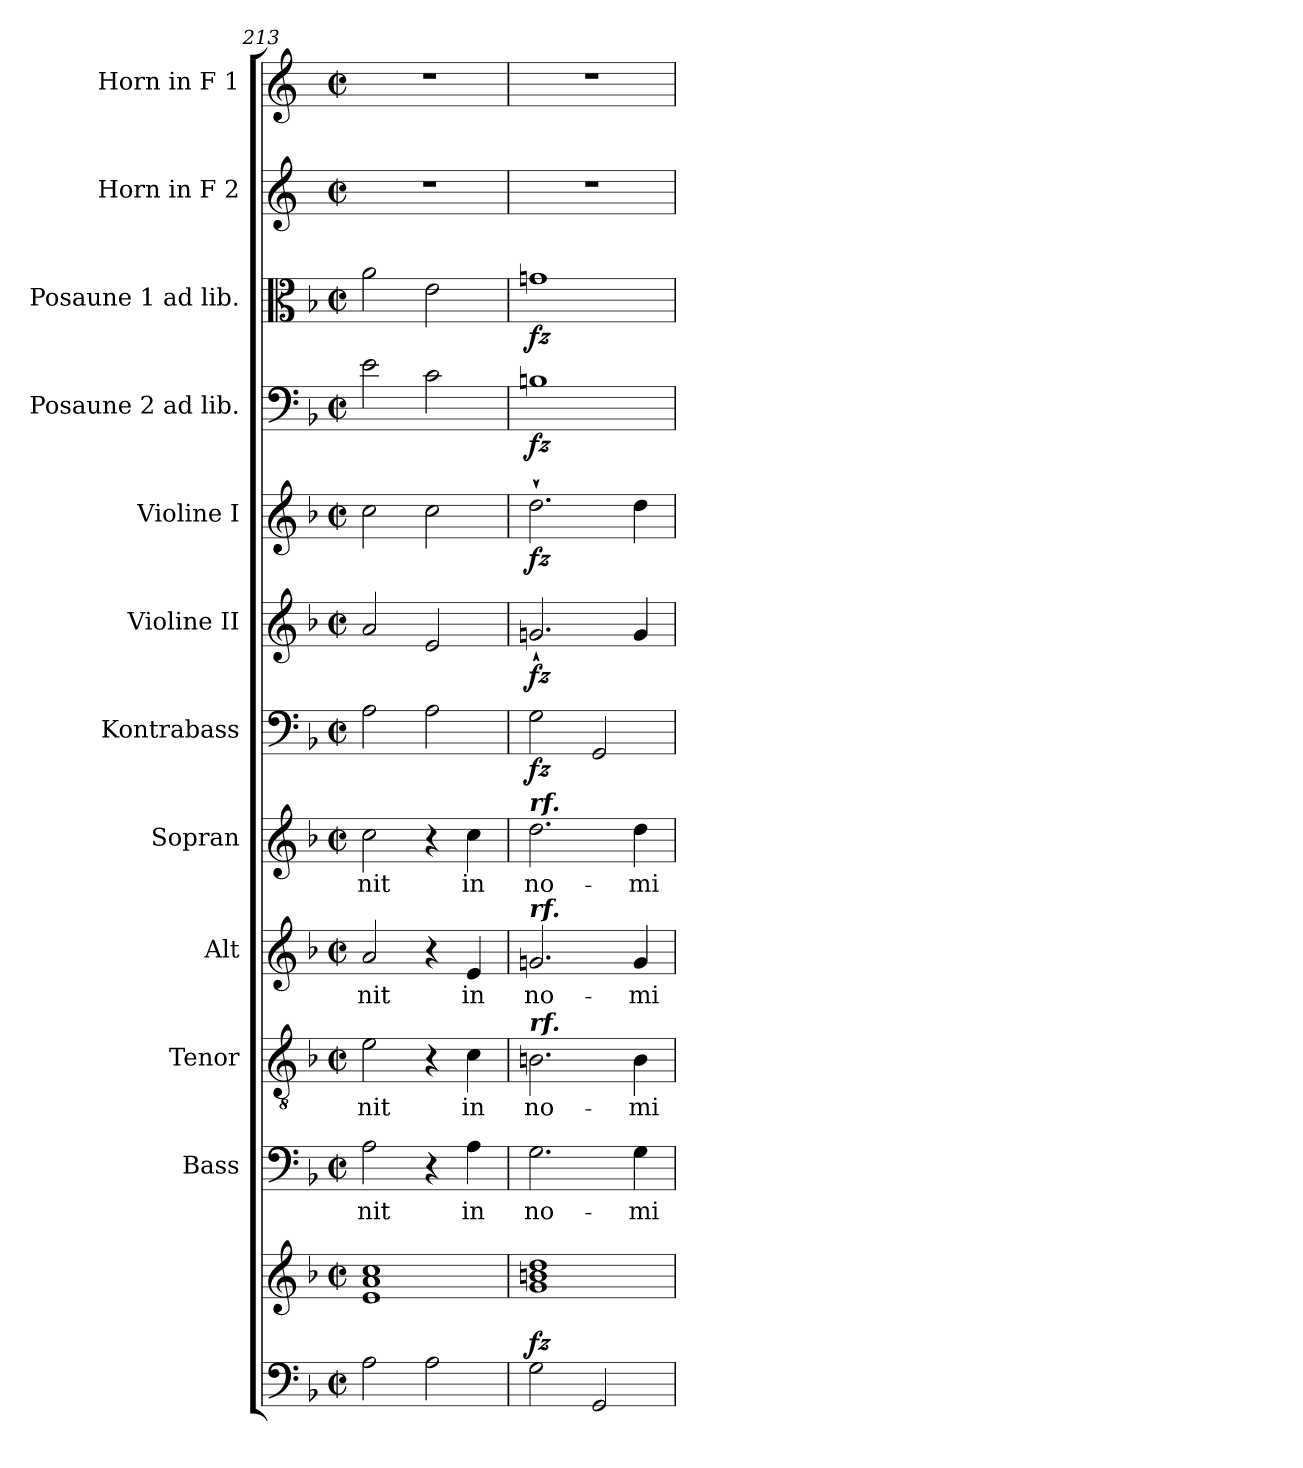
**kern	**kern	**dynam	**kern	**text	**kern	**text	**kern	**text	**kern	**text	**kern	**dynam	**kern	**dynam	**kern	**dynam	**kern	**dynam	**kern	**dynam	**kern	**kern
*part12	*part12	*part12	*part11	*part11	*part10	*part10	*part9	*part9	*part8	*part8	*part7	*part7	*part6	*part6	*part5	*part5	*part4	*part4	*part3	*part3	*part2	*part1
*staff13	*staff12	*staff12/13	*staff11	*staff11	*staff10	*staff10	*staff9	*staff9	*staff8	*staff8	*staff7	*staff7	*staff6	*staff6	*staff5	*staff5	*staff4	*staff4	*staff3	*staff3	*staff2	*staff1
*	*	*	*I"Bass	*	*I"Tenor	*	*I"Alt	*	*I"Sopran	*	*I"Kontrabass	*	*I"Violine II	*	*I"Violine I	*	*I"Posaune 2 ad lib.	*	*I"Posaune 1 ad lib.	*	*I"Horn in F 2	*I"Horn in F 1
*	*	*	*I'B.	*	*I'T.	*	*I'A.	*	*I'S.	*	*I'Kb.	*	*I'Vl. II	*	*I'Vl. I	*	*I'Pos. 2	*	*I'Pos. 1	*	*I'Hrn. F 2	*I'Hrn. F 1
*clefF4	*clefG2	*	*clefF4	*	*clefGv2	*	*clefG2	*	*clefG2	*	*clefF4	*	*clefG2	*	*clefG2	*	*clefF4	*	*clefC3	*	*clefG2	*clefG2
*	*	*	*	*	*	*	*	*	*	*	*ITrd7c12	*	*	*	*	*	*	*	*	*	*ITrd4c7	*ITrd4c7
*k[b-]	*k[b-]	*	*k[b-]	*	*k[b-]	*	*k[b-]	*	*k[b-]	*	*k[b-]	*	*k[b-]	*	*k[b-]	*	*k[b-]	*	*k[b-]	*	*k[b-]	*k[b-]
*F:	*F:	*	*F:	*	*F:	*	*F:	*	*F:	*	*F:	*	*F:	*	*F:	*	*F:	*	*F:	*	*F:	*F:
*M2/2	*M2/2	*	*M2/2	*	*M2/2	*	*M2/2	*	*M2/2	*	*M2/2	*	*M2/2	*	*M2/2	*	*M2/2	*	*M2/2	*	*M2/2	*M2/2
*met(c|)	*met(c|)	*	*met(c|)	*	*met(c|)	*	*met(c|)	*	*met(c|)	*	*met(c|)	*	*met(c|)	*	*met(c|)	*	*met(c|)	*	*met(c|)	*	*met(c|)	*met(c|)
=213	=213	=213	=213	=213	=213	=213	=213	=213	=213	=213	=213	=213	=213	=213	=213	=213	=213	=213	=213	=213	=213	=213
!	!	!	!	!LO:LY:b	!	!LO:LY:b	!	!LO:LY:b	!	!LO:LY:b	!	!	!	!	!	!	!	!	!	!	!	!
2A\	1e 1a 1cc	.	2A\	-nit	2e\	-nit	2a/	-nit	2cc\	-nit	2AA\	.	2a/	.	2cc\	.	2e\	.	2a\	.	1r	1r
2A\	.	.	4r	.	4r	.	4r	.	4r	.	2AA\	.	2e/	.	2cc\	.	2c\	.	2e\	.	.	.
!	!	!	!	!LO:LY:b	!	!LO:LY:b	!	!LO:LY:b	!	!LO:LY:b	!	!	!	!	!	!	!	!	!	!	!	!
.	.	.	4A\	in	4c\	in	4e/	in	4cc\	in	.	.	.	.	.	.	.	.	.	.	.	.
=214	=214	=214	=214	=214	=214	=214	=214	=214	=214	=214	=214	=214	=214	=214	=214	=214	=214	=214	=214	=214	=214	=214
!	!	!	!	!	!	!	!	!	!LO:TX:a:Bi:t=rf.	!	!	!	!	!	!	!	!	!	!	!	!	!
!	!	!	!	!	!	!	!LO:TX:a:Bi:t=rf.	!	!	!	!	!	!	!	!	!	!	!	!	!	!	!
!	!	!	!	!	!LO:TX:a:Bi:t=rf.	!	!	!	!	!	!	!	!	!	!	!	!	!	!	!	!	!
!	!	!LO:DY:a=2	!	!LO:LY:b	!	!LO:LY:b	!	!LO:LY:b	!	!LO:LY:b	!	!LO:DY:b	!	!LO:DY:b	!	!LO:DY:b	!	!LO:DY:b	!	!LO:DY:b	!	!
2G\	1g 1bn 1dd	fz	2.G\	no-	2.Bn\	no-	2.gn/	no-	2.dd\	no-	2GG\	fz	2.gn`</	fz	2.dd`>\	fz	1Bn	fz	1gn	fz	1r	1r
2GG/	.	.	.	.	.	.	.	.	.	.	2GGG/	.	.	.	.	.	.	.	.	.	.	.
!	!	!	!	!LO:LY:b	!	!LO:LY:b	!	!LO:LY:b	!	!LO:LY:b	!	!	!	!	!	!	!	!	!	!	!	!
.	.	.	4G\	-mi-	4B\	-mi-	4g/	-mi-	4dd\	-mi-	.	.	4g/	.	4dd\	.	.	.	.	.	.	.
=	=	=	=	=	=	=	=	=	=	=	=	=	=	=	=	=	=	=	=	=	=	=
*-	*-	*-	*-	*-	*-	*-	*-	*-	*-	*-	*-	*-	*-	*-	*-	*-	*-	*-	*-	*-	*-	*-
